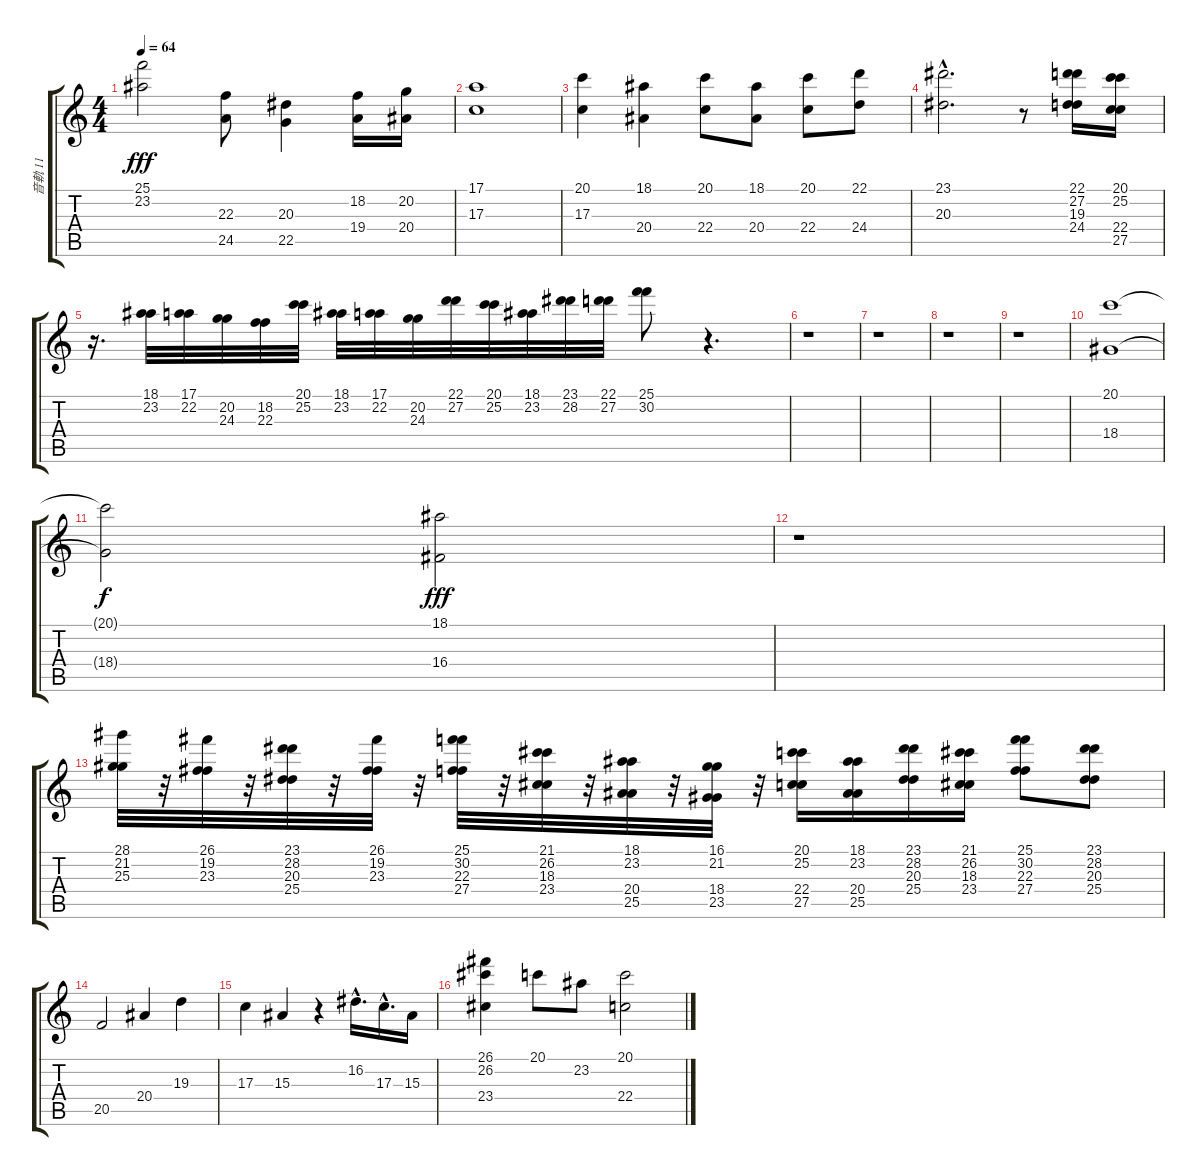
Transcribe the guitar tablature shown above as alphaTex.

\track ("音軌 11" "音軌 11") {instrument stringensemble1}
\staff {score tabs}
\tuning (E4 B3 G3 D3 A2 E2) {hide}
\ts (4 4)
\tempo 64
\clef g2
\ks c
(25.1 23.2).2{dy fff} (22.3 24.5).8 (20.3 22.5).4 (18.2 19.4).16 (20.2 20.4).16 |
(17.1 17.3).1 |
(20.1 17.3).4 (18.1 20.4).4 (20.1 22.4).8 (18.1 20.4).8 (20.1 22.4).8 (22.1 24.4).8 |
(23.1{hac} 20.3{hac}).2{d} r.8 (22.1 27.2 19.3 24.4).16 (20.1 25.2 22.4 27.5).16 |
r.16{d} (18.1 23.2).32 (17.1 22.2).32 (20.2 24.3).32 (18.2 22.3).32 (20.1 25.2).32 (18.1 23.2).32 (17.1 22.2).32 (20.2 24.3).32 (22.1 27.2).32 (20.1 25.2).32 (18.1 23.2).32 (23.1 28.2).32 (22.1 27.2).32 (25.1 30.2).8 r.4{d} |
r.1 |
r.1 |
r.1 |
r.1 |
(20.1 18.4).1 |
(20.1{t} 18.4{t}).2{dy f} (18.1 16.4).2{dy fff} |
r.1 |
(28.1 21.2 25.3).32 r.32 (26.1 19.2 23.3).32 r.32 (23.1 28.2 20.3 25.4).32 r.32 (26.1 19.2 23.3).32 r.32 (25.1 30.2 22.3 27.4).32 r.32 (21.1 26.2 18.3 23.4).32 r.32 (18.1 23.2 20.4 25.5).32 r.32 (16.1 21.2 18.4 23.5).32 r.32 (20.1 25.2 22.4 27.5).16 (18.1 23.2 20.4 25.5).16 (23.1 28.2 20.3 25.4).16 (21.1 26.2 18.3 23.4).16 (25.1 30.2 22.3 27.4).8 (23.1 28.2 20.3 25.4).8 |
20.5.2 20.4.4 19.3.4 |
17.3.4 15.3.4 r.4 16.2{hac}.16{d} 17.3{hac}.16{d} 15.3.16 |
(26.1 26.2 23.4).4 20.1.8 23.2.8 (20.1 22.4).2
